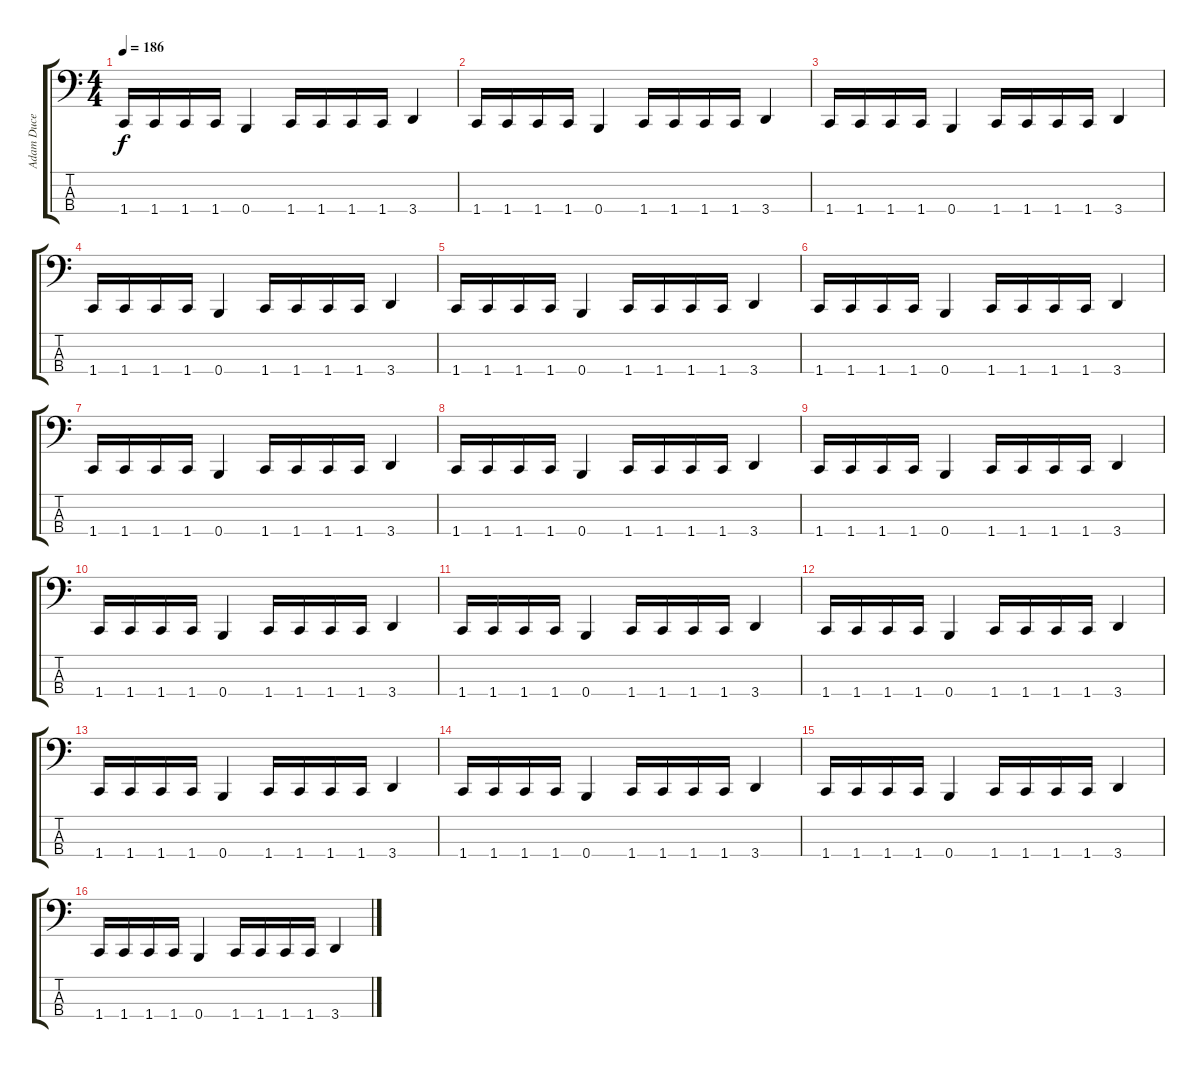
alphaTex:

\track ("Adam Duce" "Adam Duce") {instrument electricbasspick}
\staff {score tabs}
\tuning (E2 B1 Gb1 B0) {hide}
\ts (4 4)
\tempo 186
\clef f4
\ks c
1.4.16{dy f} 1.4.16 1.4.16 1.4.16 0.4.4 1.4.16 1.4.16 1.4.16 1.4.16 3.4.4 |
1.4.16 1.4.16 1.4.16 1.4.16 0.4.4 1.4.16 1.4.16 1.4.16 1.4.16 3.4.4 |
1.4.16 1.4.16 1.4.16 1.4.16 0.4.4 1.4.16 1.4.16 1.4.16 1.4.16 3.4.4 |
1.4.16 1.4.16 1.4.16 1.4.16 0.4.4 1.4.16 1.4.16 1.4.16 1.4.16 3.4.4 |
1.4.16 1.4.16 1.4.16 1.4.16 0.4.4 1.4.16 1.4.16 1.4.16 1.4.16 3.4.4 |
1.4.16 1.4.16 1.4.16 1.4.16 0.4.4 1.4.16 1.4.16 1.4.16 1.4.16 3.4.4 |
1.4.16 1.4.16 1.4.16 1.4.16 0.4.4 1.4.16 1.4.16 1.4.16 1.4.16 3.4.4 |
1.4.16 1.4.16 1.4.16 1.4.16 0.4.4 1.4.16 1.4.16 1.4.16 1.4.16 3.4.4 |
1.4.16 1.4.16 1.4.16 1.4.16 0.4.4 1.4.16 1.4.16 1.4.16 1.4.16 3.4.4 |
1.4.16 1.4.16 1.4.16 1.4.16 0.4.4 1.4.16 1.4.16 1.4.16 1.4.16 3.4.4 |
1.4.16 1.4.16 1.4.16 1.4.16 0.4.4 1.4.16 1.4.16 1.4.16 1.4.16 3.4.4 |
1.4.16 1.4.16 1.4.16 1.4.16 0.4.4 1.4.16 1.4.16 1.4.16 1.4.16 3.4.4 |
1.4.16 1.4.16 1.4.16 1.4.16 0.4.4 1.4.16 1.4.16 1.4.16 1.4.16 3.4.4 |
1.4.16 1.4.16 1.4.16 1.4.16 0.4.4 1.4.16 1.4.16 1.4.16 1.4.16 3.4.4 |
1.4.16 1.4.16 1.4.16 1.4.16 0.4.4 1.4.16 1.4.16 1.4.16 1.4.16 3.4.4 |
1.4.16 1.4.16 1.4.16 1.4.16 0.4.4 1.4.16 1.4.16 1.4.16 1.4.16 3.4.4
